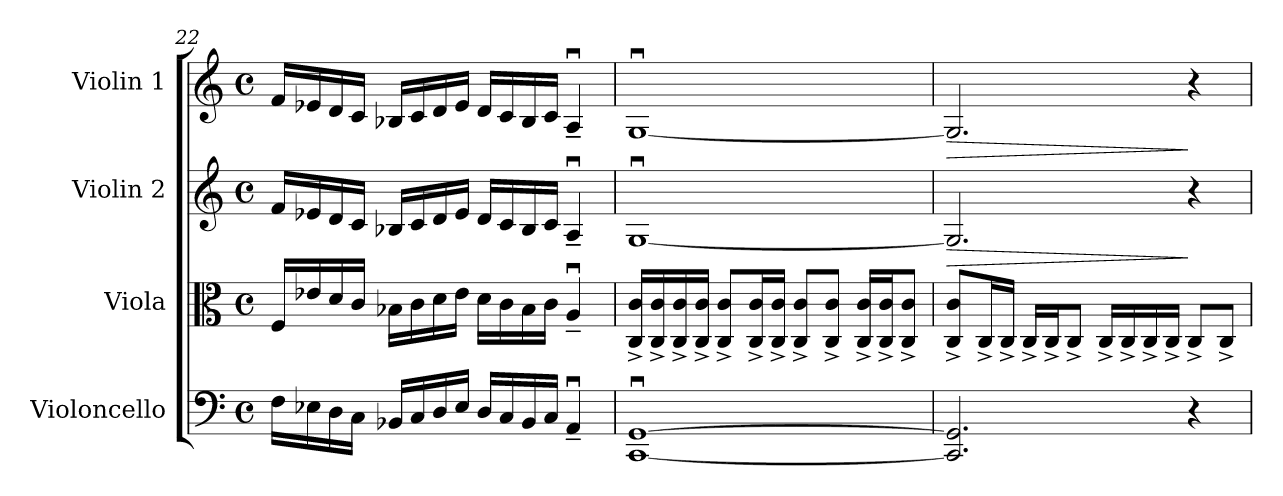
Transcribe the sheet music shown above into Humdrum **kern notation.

**kern	**kern	**kern	**dynam	**kern	**dynam
*part4	*part3	*part2	*part2	*part1	*part1
*staff4	*staff3	*staff2	*staff2	*staff1	*staff1
*I"Violoncello	*I"Viola	*I"Violin 2	*	*I"Violin 1	*
*I'Vc	*I'Vla	*I'Vln	*	*I'Vln	*
*clefF4	*clefC3	*clefG2	*	*clefG2	*
*k[]	*k[]	*k[]	*	*k[]	*
*M4/4	*M4/4	*M4/4	*	*M4/4	*
*met(c)	*met(c)	*met(c)	*	*met(c)	*
=22	=22	=22	=22	=22	=22
16F\LL	16F/LL	16f/LL	.	16f/LL	.
16E-X\	16e-X/	16e-X/	.	16e-X/	.
16D\	16d/	16d/	.	16d/	.
16C\JJ	16c/JJ	16c/JJ	.	16c/JJ	.
16BB-X/LL	16B-X\LL	16B-X/LL	.	16B-X/LL	.
16C/	16c\	16c/	.	16c/	.
16D/	16d\	16d/	.	16d/	.
16E-/JJ	16e-\JJ	16e-/JJ	.	16e-/JJ	.
16D/LL	16d\LL	16d/LL	.	16d/LL	.
16C/	16c\	16c/	.	16c/	.
16BB-/	16B-\	16B-/	.	16B-/	.
16C/JJ	16c\JJ	16c/JJ	.	16c/JJ	.
4AAu~/	4Au~/	4Au~/	.	4Au~/	.
=23	=23	=23	=23	=23	=23
[1CCu [1GGu	16C/^ 16c/^LL	[1Gu	.	[1Gu	.
.	16C/^ 16c/^	.	.	.	.
.	16C/^ 16c/^	.	.	.	.
.	16C/^ 16c/^JJ	.	.	.	.
.	8C/^ 8c/^L	.	.	.	.
.	16C/^ 16c/^L	.	.	.	.
.	16C/^ 16c/^JJ	.	.	.	.
.	8C/^ 8c/^L	.	.	.	.
.	8C/^ 8c/^J	.	.	.	.
.	16C/^ 16c/^LL	.	.	.	.
.	16C/^ 16c/^J	.	.	.	.
.	8C/^ 8c/^J	.	.	.	.
!!LO:LB:g=z
=24	=24	=24	=24	=24	=24
!	!	!	!LO:HP:b	!	!LO:HP:b
2.CC/] 2.GG/]	8C/^ 8c/^L	2.G/]	>	2.G/]	>
.	16C^/L	.	.	.	.
.	16C^/JJ	.	.	.	.
.	16C^/LL	.	.	.	.
.	16C^/J	.	.	.	.
.	8C^/J	.	.	.	.
.	16C^/LL	.	.	.	.
.	16C^/	.	.	.	.
.	16C^/	.	.	.	.
.	16C^/JJ	.	.	.	.
4r	8C^/L	4r	]	4r	]
.	8C^Z/J	.	.	.	.
=	=	=	=	=	=
*-	*-	*-	*-	*-	*-
